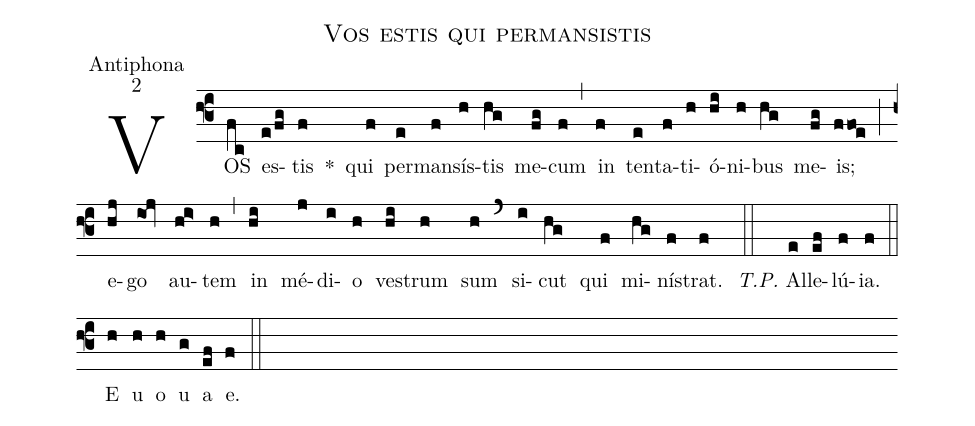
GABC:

name:Vos estis qui permansistis;
office-part:Antiphona;
mode:2;
%%
(f3) VOS(fc) es(e/fg)tis(f) <sp>*</sp>() qui(f) per(e)man(f)sís(h)tis(hg) me(fg)cum(f) (,) in(f) ten(e)ta(f)ti(h)ó(hi)ni(h)bus(hg) me(fg)is;(ffoe) (;) e(hj)go(ioj) au(hi>)tem(h) (,) in(hi) mé(j)di(i)o(h) ves(hi)trum(h) sum(h) (`) si(i)cut(hg) qui(f) mi(hg)ní(f)strat.(f) (::)
<i>T.P.</i> Al(e)le(ef)lú(f)ia.(f) (::)
<eu>E(h) u(h) o(h) u(g) a(ef) e.(f) </eu>(::)
